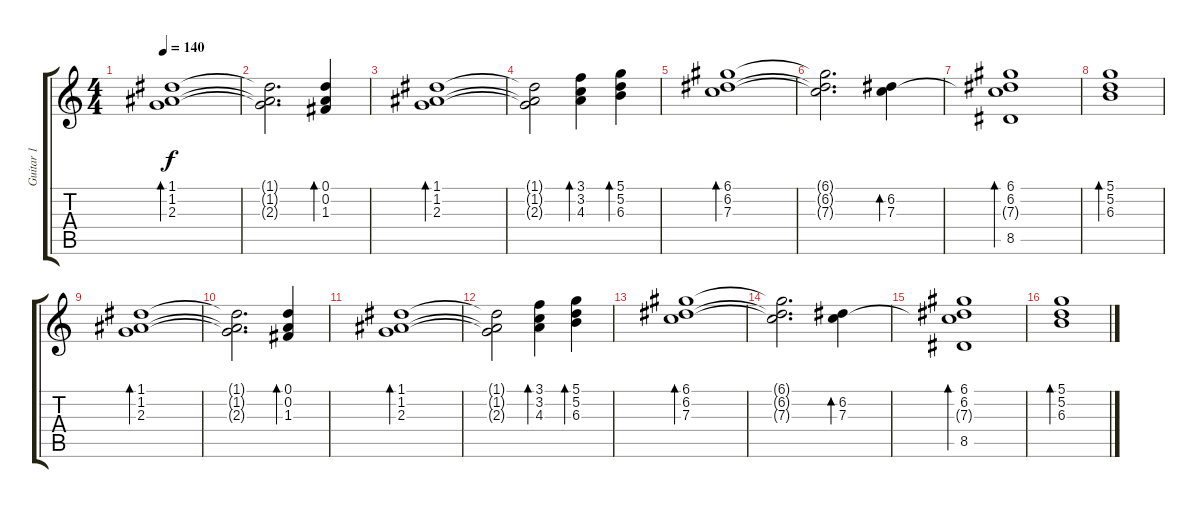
\track ("Guitar 1" "Guitar 1") {instrument distortionguitar}
\staff {score tabs}
\tuning (D4 A3 F3 C3 G2 D2) {hide}
\ts (4 4)
\tempo 140
\clef g2
\ks c
(1.1 1.2 2.3).1{bd 240 dy f} |
(1.1{t} 1.2{t} 2.3{t}).2{d} (0.1 0.2 1.3).4{bd 240} |
(1.1 1.2 2.3).1{bd 240} |
(1.1{t} 1.2{t} 2.3{t}).2 (3.1 3.2 4.3).4{bd 240} (5.1 5.2 6.3).4{bd 240} |
(6.1 6.2 7.3).1{bd 240} |
(6.1{t} 6.2{t} 7.3{t}).2{d} (6.2 7.3).4{bd 240} |
(6.1 6.2 7.3{t} 8.5).1{bd 240} |
(5.1 5.2 6.3).1{bd 240} |
(1.1 1.2 2.3).1{bd 240} |
(1.1{t} 1.2{t} 2.3{t}).2{d} (0.1 0.2 1.3).4{bd 240} |
(1.1 1.2 2.3).1{bd 240} |
(1.1{t} 1.2{t} 2.3{t}).2 (3.1 3.2 4.3).4{bd 240} (5.1 5.2 6.3).4{bd 240} |
(6.1 6.2 7.3).1{bd 240} |
(6.1{t} 6.2{t} 7.3{t}).2{d} (6.2 7.3).4{bd 240} |
(6.1 6.2 7.3{t} 8.5).1{bd 240} |
(5.1 5.2 6.3).1{bd 240}
